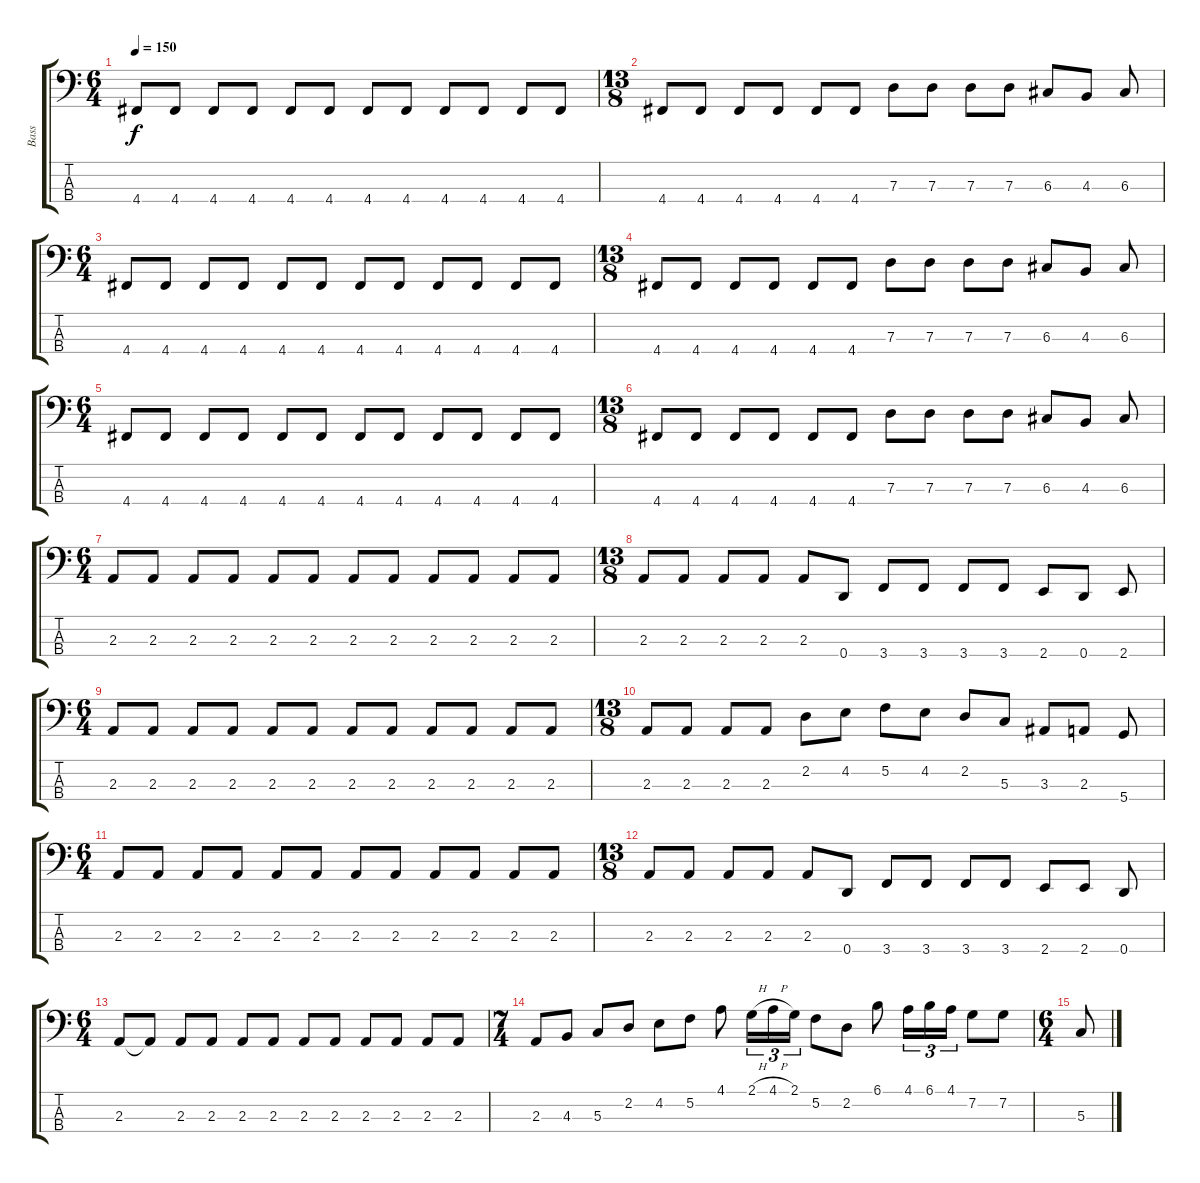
\track ("Bass" "Bass") {instrument electricbassfinger}
\staff {score tabs}
\tuning (F2 C2 G1 D1) {hide}
\ts (6 4)
\tempo 150
\clef f4
\ks c
4.4.8{dy f} 4.4.8 4.4.8 4.4.8 4.4.8 4.4.8 4.4.8 4.4.8 4.4.8 4.4.8 4.4.8 4.4.8 |
\ts (13 8)
4.4.8 4.4.8 4.4.8 4.4.8 4.4.8 4.4.8 7.3.8 7.3.8 7.3.8 7.3.8 6.3.8 4.3.8 6.3.8 |
\ts (6 4)
4.4.8 4.4.8 4.4.8 4.4.8 4.4.8 4.4.8 4.4.8 4.4.8 4.4.8 4.4.8 4.4.8 4.4.8 |
\ts (13 8)
4.4.8 4.4.8 4.4.8 4.4.8 4.4.8 4.4.8 7.3.8 7.3.8 7.3.8 7.3.8 6.3.8 4.3.8 6.3.8 |
\ts (6 4)
4.4.8 4.4.8 4.4.8 4.4.8 4.4.8 4.4.8 4.4.8 4.4.8 4.4.8 4.4.8 4.4.8 4.4.8 |
\ts (13 8)
4.4.8 4.4.8 4.4.8 4.4.8 4.4.8 4.4.8 7.3.8 7.3.8 7.3.8 7.3.8 6.3.8 4.3.8 6.3.8 |
\ts (6 4)
2.3.8 2.3.8 2.3.8 2.3.8 2.3.8 2.3.8 2.3.8 2.3.8 2.3.8 2.3.8 2.3.8 2.3.8 |
\ts (13 8)
2.3.8 2.3.8 2.3.8 2.3.8 2.3.8 0.4.8 3.4.8 3.4.8 3.4.8 3.4.8 2.4.8 0.4.8 2.4.8 |
\ts (6 4)
2.3.8 2.3.8 2.3.8 2.3.8 2.3.8 2.3.8 2.3.8 2.3.8 2.3.8 2.3.8 2.3.8 2.3.8 |
\ts (13 8)
2.3.8 2.3.8 2.3.8 2.3.8 2.2.8 4.2.8 5.2.8 4.2.8 2.2.8 5.3.8 3.3.8 2.3.8 5.4.8 |
\ts (6 4)
2.3.8 2.3.8 2.3.8 2.3.8 2.3.8 2.3.8 2.3.8 2.3.8 2.3.8 2.3.8 2.3.8 2.3.8 |
\ts (13 8)
2.3.8 2.3.8 2.3.8 2.3.8 2.3.8 0.4.8 3.4.8 3.4.8 3.4.8 3.4.8 2.4.8 2.4.8 0.4.8 |
\ts (6 4)
2.3.8 2.3{t}.8 2.3.8 2.3.8 2.3.8 2.3.8 2.3.8 2.3.8 2.3.8 2.3.8 2.3.8 2.3.8 |
\ts (7 4)
2.3.8 4.3.8 5.3.8 2.2.8 4.2.8 5.2.8 4.1.8 2.1{h}.16{tu (3 2)} 4.1{h}.16{tu (3 2)} 2.1.16{tu (3 2)} 5.2.8 2.2.8 6.1.8 4.1.16{tu (3 2)} 6.1.16{tu (3 2)} 4.1.16{tu (3 2)} 7.2.8 7.2.8 |
\ts (6 4)
5.3.8
